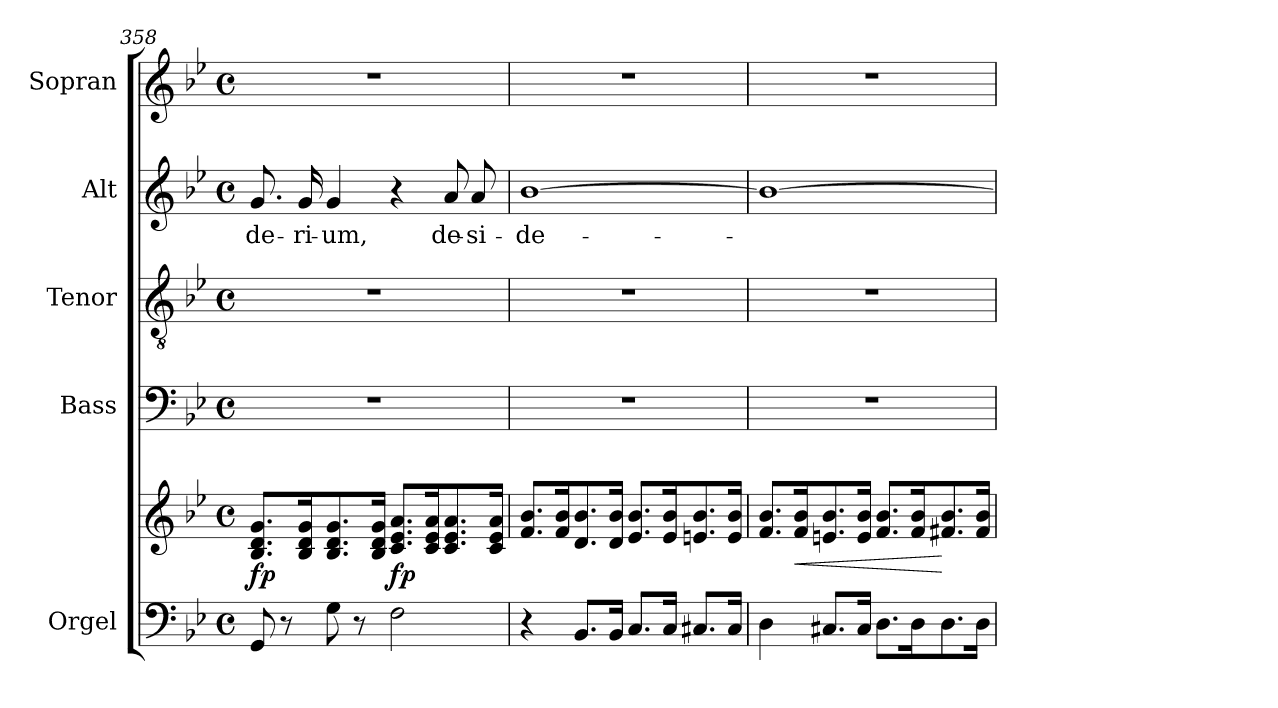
**kern	**kern	**dynam	**kern	**kern	**kern	**text	**kern
*part5	*part5	*part5	*part4	*part3	*part2	*part2	*part1
*staff6	*staff5	*staff5/6	*staff4	*staff3	*staff2	*staff2	*staff1
*I"Orgel	*	*	*I"Bass	*I"Tenor	*I"Alt	*	*I"Sopran
*I'Org.	*	*	*I'B.	*I'T.	*I'A.	*	*I'S.
*clefF4	*clefG2	*	*clefF4	*clefGv2	*clefG2	*	*clefG2
*k[b-e-]	*k[b-e-]	*	*k[b-e-]	*k[b-e-]	*k[b-e-]	*	*k[b-e-]
*B-:	*B-:	*	*B-:	*B-:	*B-:	*	*B-:
*M4/4	*M4/4	*	*M4/4	*M4/4	*M4/4	*	*M4/4
*met(c)	*met(c)	*	*met(c)	*met(c)	*met(c)	*	*met(c)
=358	=358	=358	=358	=358	=358	=358	=358
!	!	!LO:DY:b	!	!	!	!LO:LY:b	!
8GG/	8.B-/ 8.d/ 8.g/L	fp	1r	1r	8.g/	-de-	1r
8r	.	.	.	.	.	.	.
!	!	!	!	!	!	!LO:LY:b	!
.	16B-/ 16d/ 16g/k	.	.	.	16g/	-ri-	.
!	!	!	!	!	!	!LO:LY:b	!
8G\	8.B-/ 8.d/ 8.g/	.	.	.	4g/	-um,	.
8r	.	.	.	.	.	.	.
.	16B-/ 16d/ 16g/Jk	.	.	.	.	.	.
!	!	!LO:DY:b	!	!	!	!	!
2F\	8.c/ 8.e-/ 8.a/L	fp	.	.	4r	.	.
.	16c/ 16e-/ 16a/k	.	.	.	.	.	.
!	!	!	!	!	!	!LO:LY:b	!
.	8.c/ 8.e-/ 8.a/	.	.	.	8a/	de-	.
!	!	!	!	!	!	!LO:LY:b	!
.	.	.	.	.	8a/	-si-	.
.	16c/ 16e-/ 16a/Jk	.	.	.	.	.	.
=359	=359	=359	=359	=359	=359	=359	=359
!	!	!	!	!	!	!LO:LY:b	!
4r	8.f/ 8.b-/L	.	1r	1r	[1b-	-de-	1r
.	16f/ 16b-/k	.	.	.	.	.	.
8.BB-/L	8.d/ 8.b-/	.	.	.	.	.	.
16BB-/Jk	16d/ 16b-/Jk	.	.	.	.	.	.
8.C/L	8.e-/ 8.b-/L	.	.	.	.	.	.
16C/Jk	16e-/ 16b-/k	.	.	.	.	.	.
8.C#X/L	8.en/ 8.b-/	.	.	.	.	.	.
16C#/Jk	16e/ 16b-/Jk	.	.	.	.	.	.
=360	=360	=360	=360	=360	=360	=360	=360
4D\	8.f/ 8.b-/L	.	1r	1r	1b-_	.	1r
!	!	!LO:HP:b	!	!	!	!	!
.	16f/ 16b-/k	<	.	.	.	.	.
8.C#X/L	8.en/ 8.b-/	.	.	.	.	.	.
16C#/Jk	16e/ 16b-/Jk	.	.	.	.	.	.
8.D\L	8.f/ 8.b-/L	.	.	.	.	.	.
16D\k	16f/ 16b-/k	.	.	.	.	.	.
8.D\	8.f#X/ 8.b-/	[	.	.	.	.	.
16D\Jk	16f#/ 16b-/Jk	.	.	.	.	.	.
=	=	=	=	=	=	=	=
*-	*-	*-	*-	*-	*-	*-	*-
